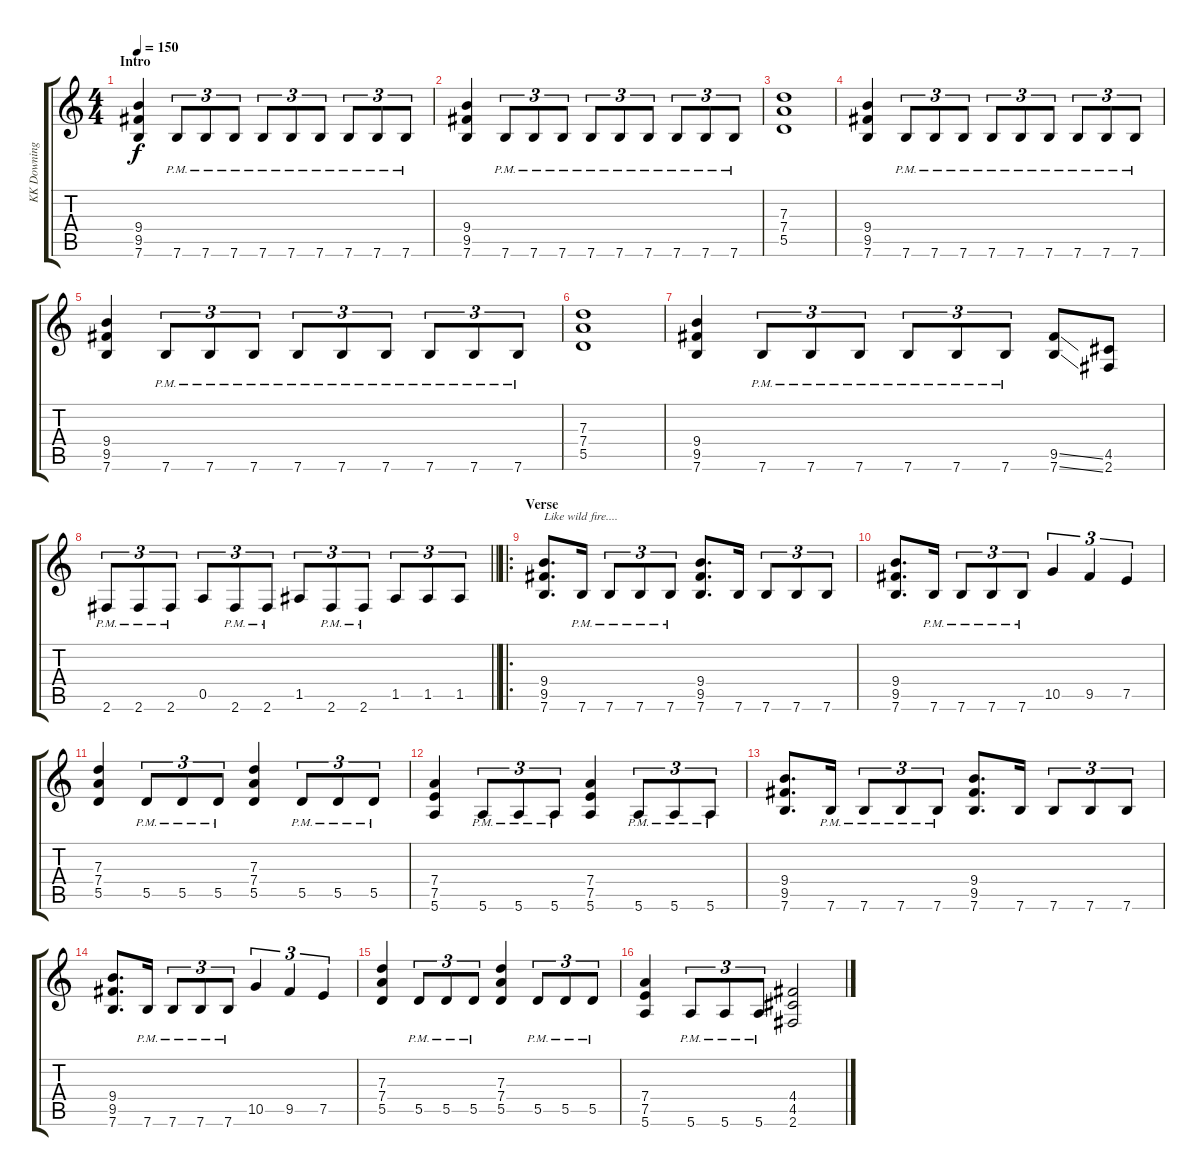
\track ("KK Downing" "KK Downing") {instrument overdrivenguitar}
\staff {score tabs}
\tuning (E4 B3 G3 D3 A2 E2) {hide}
\ts (4 4)
\section ("" "Intro")
\tempo 150
\clef g2
\ks c
(9.4 9.5 7.6).4{dy f instrument overdrivenguitar} 7.6{pm}.8{tu (3 2)} 7.6{pm}.8{tu (3 2)} 7.6{pm}.8{tu (3 2)} 7.6{pm}.8{tu (3 2)} 7.6{pm}.8{tu (3 2)} 7.6{pm}.8{tu (3 2)} 7.6{pm}.8{tu (3 2)} 7.6{pm}.8{tu (3 2)} 7.6{pm}.8{tu (3 2)} |
(9.4 9.5 7.6).4 7.6{pm}.8{tu (3 2)} 7.6{pm}.8{tu (3 2)} 7.6{pm}.8{tu (3 2)} 7.6{pm}.8{tu (3 2)} 7.6{pm}.8{tu (3 2)} 7.6{pm}.8{tu (3 2)} 7.6{pm}.8{tu (3 2)} 7.6{pm}.8{tu (3 2)} 7.6{pm}.8{tu (3 2)} |
(7.3 7.4 5.5).1 |
(9.4 9.5 7.6).4 7.6{pm}.8{tu (3 2)} 7.6{pm}.8{tu (3 2)} 7.6{pm}.8{tu (3 2)} 7.6{pm}.8{tu (3 2)} 7.6{pm}.8{tu (3 2)} 7.6{pm}.8{tu (3 2)} 7.6{pm}.8{tu (3 2)} 7.6{pm}.8{tu (3 2)} 7.6{pm}.8{tu (3 2)} |
(9.4 9.5 7.6).4 7.6{pm}.8{tu (3 2)} 7.6{pm}.8{tu (3 2)} 7.6{pm}.8{tu (3 2)} 7.6{pm}.8{tu (3 2)} 7.6{pm}.8{tu (3 2)} 7.6{pm}.8{tu (3 2)} 7.6{pm}.8{tu (3 2)} 7.6{pm}.8{tu (3 2)} 7.6{pm}.8{tu (3 2)} |
(7.3 7.4 5.5).1 |
(9.4 9.5 7.6).4 7.6{pm}.8{tu (3 2)} 7.6{pm}.8{tu (3 2)} 7.6{pm}.8{tu (3 2)} 7.6{pm}.8{tu (3 2)} 7.6{pm}.8{tu (3 2)} 7.6{pm}.8{tu (3 2)} (9.5{ss} 7.6{ss}).8 (4.5 2.6).8 |
\barLineRight lightlight
2.6{pm}.8{tu (3 2)} 2.6{pm}.8{tu (3 2)} 2.6{pm}.8{tu (3 2)} 0.5.8{tu (3 2)} 2.6{pm}.8{tu (3 2)} 2.6{pm}.8{tu (3 2)} 1.5.8{tu (3 2)} 2.6{pm}.8{tu (3 2)} 2.6{pm}.8{tu (3 2)} 1.5.8{tu (3 2)} 1.5.8{tu (3 2)} 1.5.8{tu (3 2)} |
\ro
\section ("" "Verse")
(9.4 9.5 7.6).8{d txt "Like wild fire...."} 7.6{pm}.16 7.6{pm}.8{tu (3 2)} 7.6{pm}.8{tu (3 2)} 7.6{pm}.8{tu (3 2)} (9.4 9.5 7.6).8{d} 7.6.16 7.6.8{tu (3 2)} 7.6.8{tu (3 2)} 7.6.8{tu (3 2)} |
(9.4 9.5 7.6).8{d} 7.6{pm}.16 7.6{pm}.8{tu (3 2)} 7.6{pm}.8{tu (3 2)} 7.6{pm}.8{tu (3 2)} 10.5.4{tu (3 2)} 9.5.4{tu (3 2)} 7.5.4{tu (3 2)} |
(7.3 7.4 5.5).4 5.5{pm}.8{tu (3 2)} 5.5{pm}.8{tu (3 2)} 5.5{pm}.8{tu (3 2)} (7.3 7.4 5.5).4 5.5{pm}.8{tu (3 2)} 5.5{pm}.8{tu (3 2)} 5.5{pm}.8{tu (3 2)} |
(7.4 7.5 5.6).4 5.6{pm}.8{tu (3 2)} 5.6{pm}.8{tu (3 2)} 5.6{pm}.8{tu (3 2)} (7.4 7.5 5.6).4 5.6{pm}.8{tu (3 2)} 5.6{pm}.8{tu (3 2)} 5.6{pm}.8{tu (3 2)} |
(9.4 9.5 7.6).8{d} 7.6{pm}.16 7.6{pm}.8{tu (3 2)} 7.6{pm}.8{tu (3 2)} 7.6{pm}.8{tu (3 2)} (9.4 9.5 7.6).8{d} 7.6.16 7.6.8{tu (3 2)} 7.6.8{tu (3 2)} 7.6.8{tu (3 2)} |
(9.4 9.5 7.6).8{d} 7.6{pm}.16 7.6{pm}.8{tu (3 2)} 7.6{pm}.8{tu (3 2)} 7.6{pm}.8{tu (3 2)} 10.5.4{tu (3 2)} 9.5.4{tu (3 2)} 7.5.4{tu (3 2)} |
(7.3 7.4 5.5).4 5.5{pm}.8{tu (3 2)} 5.5{pm}.8{tu (3 2)} 5.5{pm}.8{tu (3 2)} (7.3 7.4 5.5).4 5.5{pm}.8{tu (3 2)} 5.5{pm}.8{tu (3 2)} 5.5{pm}.8{tu (3 2)} |
(7.4 7.5 5.6).4 5.6{pm}.8{tu (3 2)} 5.6{pm}.8{tu (3 2)} 5.6{pm}.8{tu (3 2)} (4.4{ss} 4.5{ss} 2.6{ss}).2
